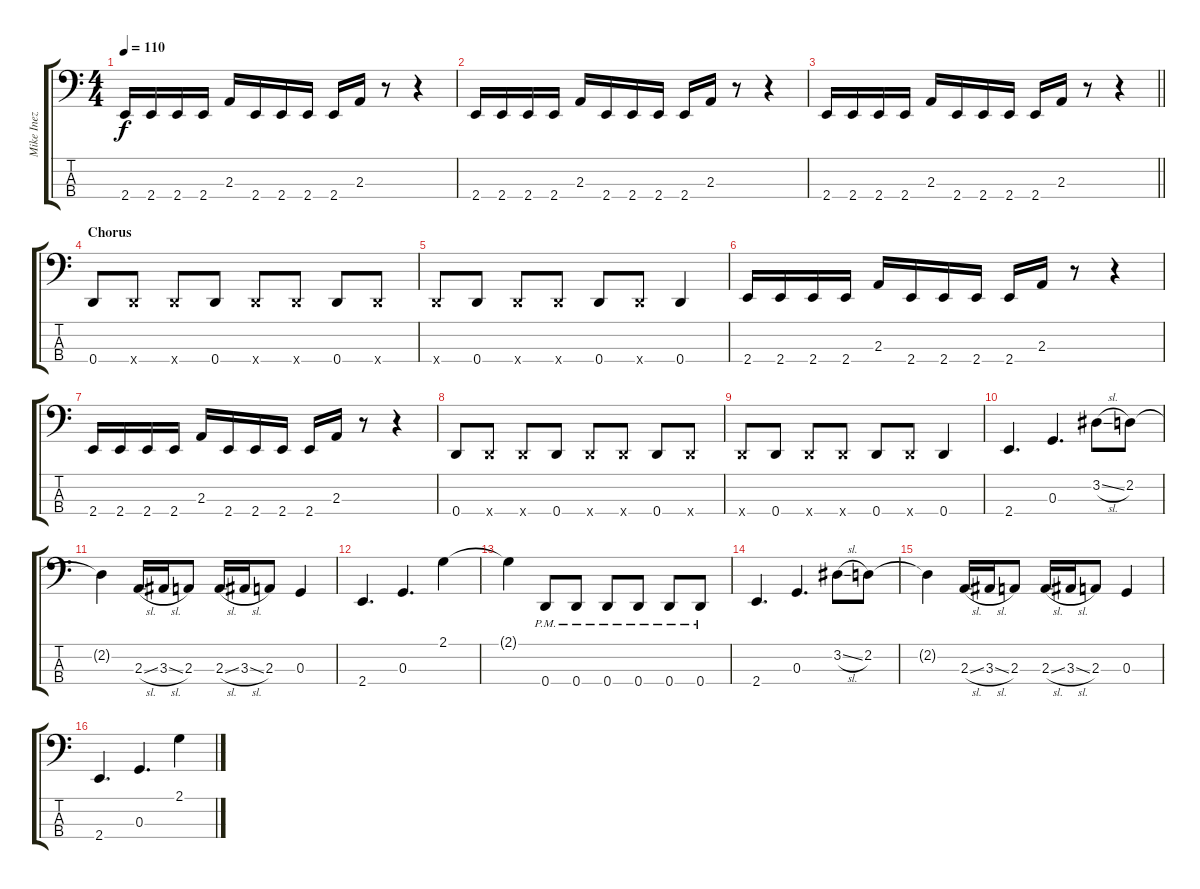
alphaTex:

\track ("Mike Inez" "Mike Inez") {instrument electricbasspick}
\staff {score tabs}
\tuning (F2 C2 G1 D1) {hide}
\ts (4 4)
\tempo 110
\clef f4
\ks c
2.4.16{dy f} 2.4.16 2.4.16 2.4.16 2.3.16 2.4.16 2.4.16 2.4.16 2.4.16 2.3.16 r.8 r.4 |
2.4.16 2.4.16 2.4.16 2.4.16 2.3.16 2.4.16 2.4.16 2.4.16 2.4.16 2.3.16 r.8 r.4 |
\barLineRight lightlight
2.4.16 2.4.16 2.4.16 2.4.16 2.3.16 2.4.16 2.4.16 2.4.16 2.4.16 2.3.16 r.8 r.4 |
\section ("" "Chorus")
0.4.8 0.4{x}.8 0.4{x}.8 0.4.8 0.4{x}.8 0.4{x}.8 0.4.8 0.4{x}.8 |
0.4{x}.8 0.4.8 0.4{x}.8 0.4{x}.8 0.4.8 0.4{x}.8 0.4.4 |
2.4.16 2.4.16 2.4.16 2.4.16 2.3.16 2.4.16 2.4.16 2.4.16 2.4.16 2.3.16 r.8 r.4 |
2.4.16 2.4.16 2.4.16 2.4.16 2.3.16 2.4.16 2.4.16 2.4.16 2.4.16 2.3.16 r.8 r.4 |
0.4.8 0.4{x}.8 0.4{x}.8 0.4.8 0.4{x}.8 0.4{x}.8 0.4.8 0.4{x}.8 |
0.4{x}.8 0.4.8 0.4{x}.8 0.4{x}.8 0.4.8 0.4{x}.8 0.4.4 |
2.4.4{d} 0.3.4{d} 3.2{sl}.8 2.2.8 |
2.2{t}.4 2.3{sl}.16 3.3{sl}.16 2.3.8 2.3{sl}.16 3.3{sl}.16 2.3.8 0.3.4 |
2.4.4{d} 0.3.4{d} 2.1.4 |
2.1{t}.4 0.4{pm}.8 0.4{pm}.8 0.4{pm}.8 0.4{pm}.8 0.4{pm}.8 0.4{pm}.8 |
2.4.4{d} 0.3.4{d} 3.2{sl}.8 2.2.8 |
2.2{t}.4 2.3{sl}.16 3.3{sl}.16 2.3.8 2.3{sl}.16 3.3{sl}.16 2.3.8 0.3.4 |
2.4.4{d} 0.3.4{d} 2.1.4
